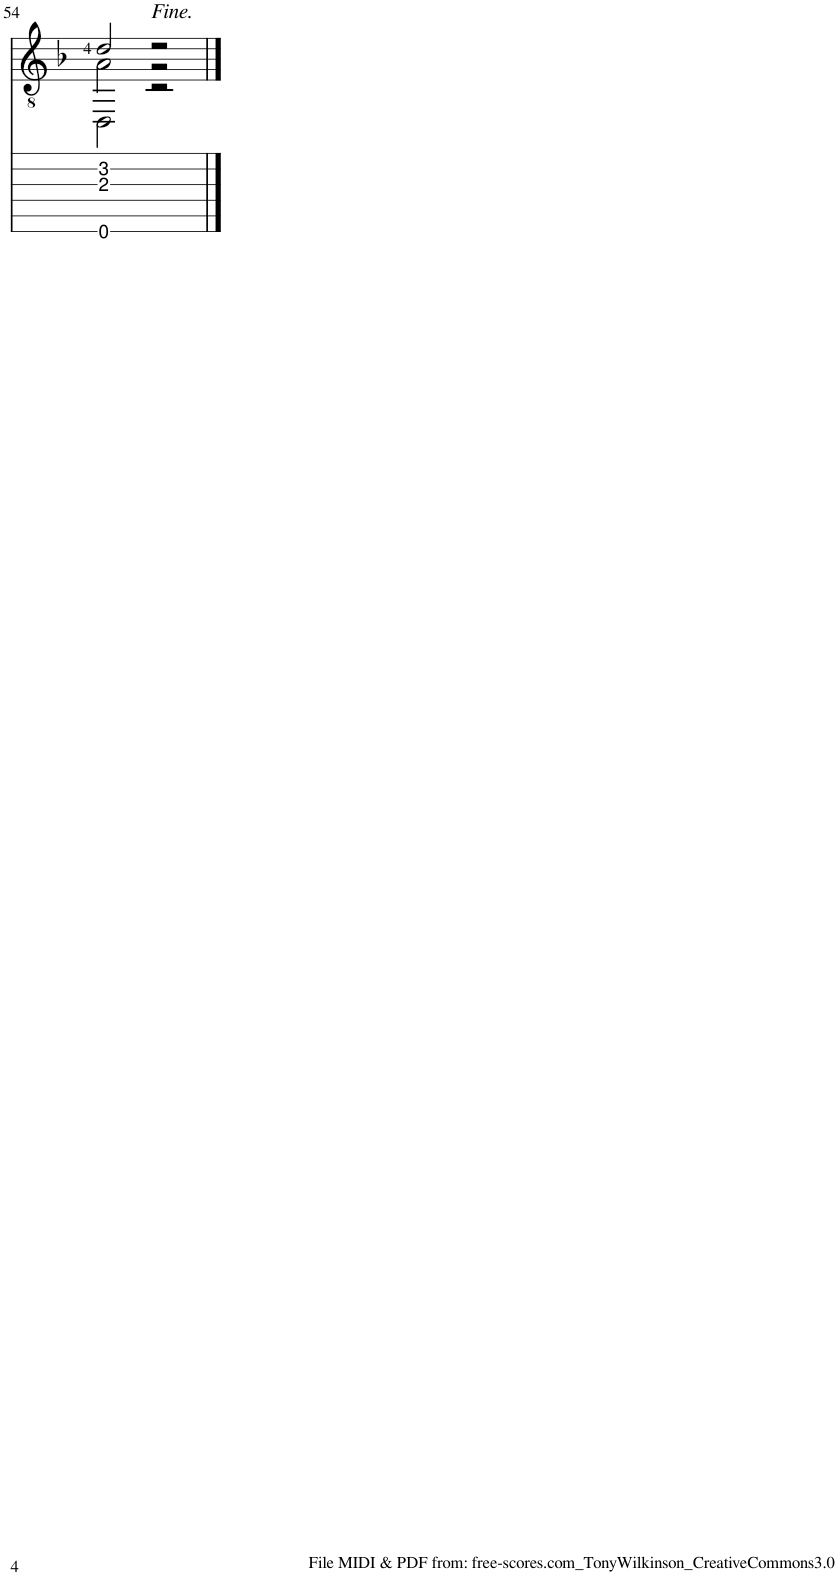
**kern	**kern
*part1	*part1
*staff2	*staff1
*I"Guitar	*
*I'Guit.	*
!!LO:PB:g=z
*	*clefGv2
*k[b-]	*k[b-]
*M4/4	*M4/4
*met(c)	*met(c)
=54	=54
*^	*^
*	*^	*	*^
2d	2A	2DD	2d/	2A\	2DD\
2r	2r	2r	2r	2r	2r
*v	*v	*v	*	*	*
*	*v	*v	*v
==	==
*-	*-
